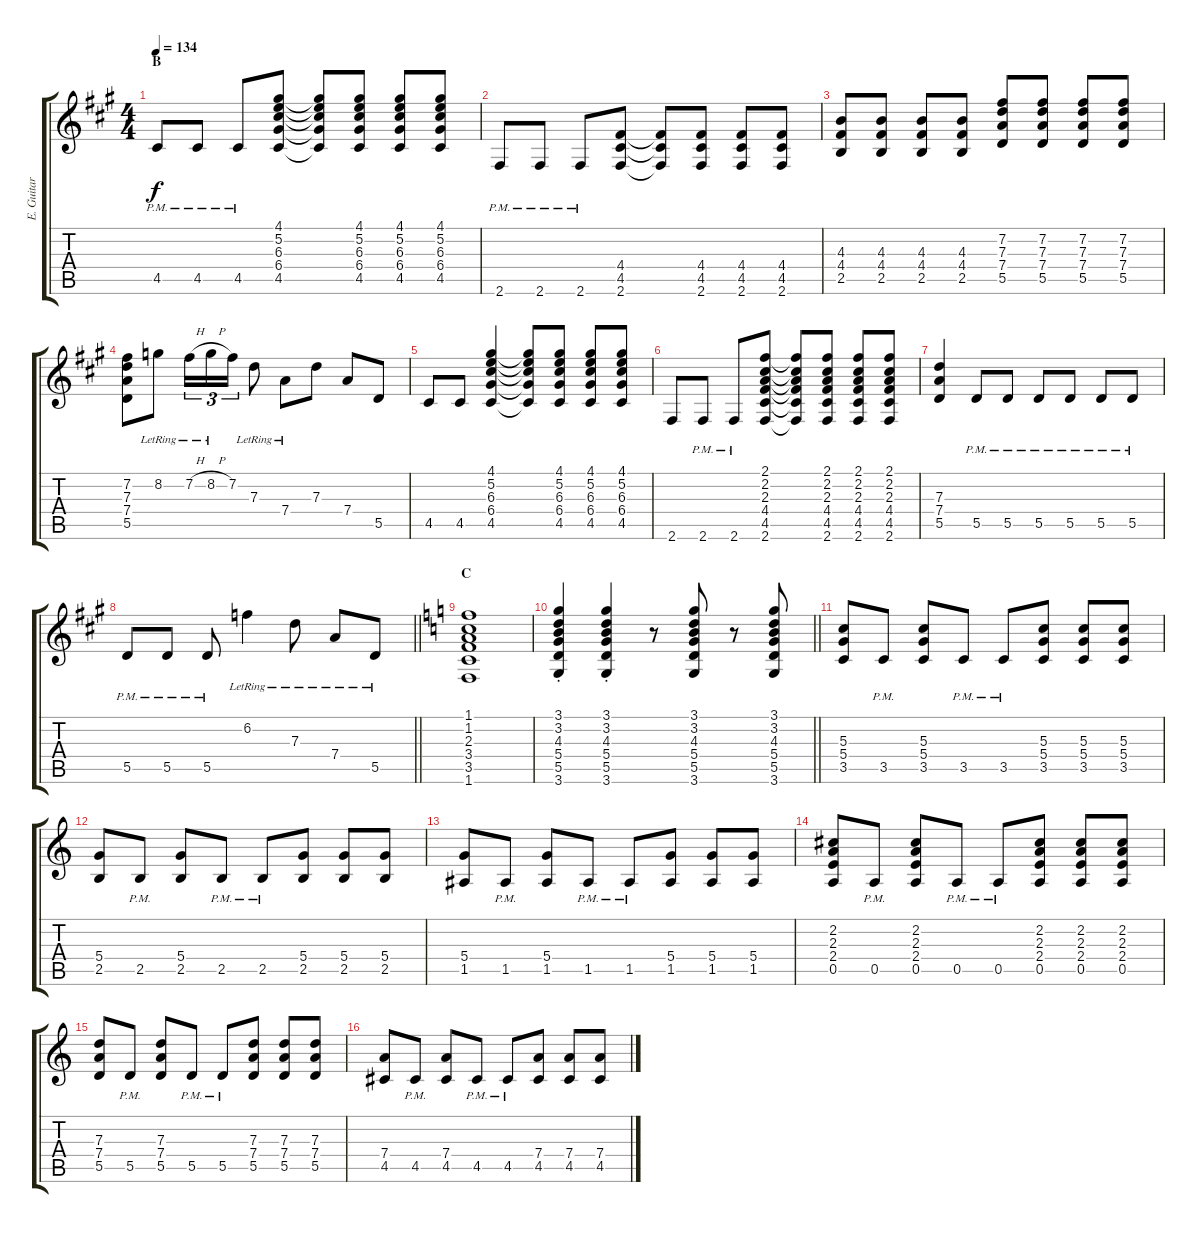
\track ("E. Guitar" "E. Guitar") {instrument overdrivenguitar}
\staff {score tabs}
\tuning (E4 B3 G3 D3 A2 E2) {hide}
\ts (4 4)
\section ("" "B")
\tempo 134
\clef g2
\ks a
4.5{pm}.8{dy f} 4.5{pm}.8 4.5{pm}.8 (4.1 5.2 6.3 6.4 4.5).8 (4.1{t} 5.2{t} 6.3{t} 6.4{t} 4.5{t}).8 (4.1 5.2 6.3 6.4 4.5).8 (4.1 5.2 6.3 6.4 4.5).8 (4.1 5.2 6.3 6.4 4.5).8 |
2.6{pm}.8 2.6{pm}.8 2.6{pm}.8 (4.4 4.5 2.6).8 (4.4{t} 4.5{t} 2.6{t}).8 (4.4 4.5 2.6).8 (4.4 4.5 2.6).8 (4.4 4.5 2.6).8 |
(4.3 4.4 2.5).8 (4.3 4.4 2.5).8 (4.3 4.4 2.5).8 (4.3 4.4 2.5).8 (7.2 7.3 7.4 5.5).8 (7.2 7.3 7.4 5.5).8 (7.2 7.3 7.4 5.5).8 (7.2 7.3 7.4 5.5).8 |
(7.2 7.3 7.4 5.5).8 8.2{lr}.8 7.2{h lr}.16{tu (3 2)} 8.2{h lr}.16{tu (3 2)} 7.2.16{tu (3 2)} 7.3{lr}.8 7.4{lr}.8 7.3.8 7.4.8 5.5.8 |
4.5.8 4.5.8 (4.1 5.2 6.3 6.4 4.5).4 (4.1{t} 5.2{t} 6.3{t} 6.4{t} 4.5{t}).8 (4.1 5.2 6.3 6.4 4.5).8 (4.1 5.2 6.3 6.4 4.5).8 (4.1 5.2 6.3 6.4 4.5).8 |
2.6.8 2.6{pm}.8 2.6{pm}.8 (2.1 2.2 2.3 4.4 4.5 2.6).8 (2.1{t} 2.2{t} 2.3{t} 4.4{t} 4.5{t} 2.6{t}).8 (2.1 2.2 2.3 4.4 4.5 2.6).8 (2.1 2.2 2.3 4.4 4.5 2.6).8 (2.1 2.2 2.3 4.4 4.5 2.6).8 |
(7.3 7.4 5.5).4 5.5{pm}.8 5.5{pm}.8 5.5{pm}.8 5.5{pm}.8 5.5{pm}.8 5.5{pm}.8 |
\barLineRight lightlight
5.5{pm}.8 5.5{pm}.8 5.5{pm}.8 6.2{lr}.4 7.3{lr}.8 7.4{lr}.8 5.5{lr}.8 |
\section ("" "C")
\ks c
(1.1 1.2 2.3 3.4 3.5 1.6).1 |
\barLineRight lightlight
(3.1{st} 3.2{st} 4.3{st} 5.4{st} 5.5{st} 3.6{st}).4 (3.1{st} 3.2{st} 4.3{st} 5.4{st} 5.5{st} 3.6{st}).4 r.8 (3.1 3.2 4.3 5.4 5.5 3.6).8 r.8 (3.1 3.2 4.3 5.4 5.5 3.6).8 |
(5.3 5.4 3.5).8 3.5{pm}.8 (5.3 5.4 3.5).8 3.5{pm}.8 3.5{pm}.8 (5.3 5.4 3.5).8 (5.3 5.4 3.5).8 (5.3 5.4 3.5).8 |
(5.4 2.5).8 2.5{pm}.8 (5.4 2.5).8 2.5{pm}.8 2.5{pm}.8 (5.4 2.5).8 (5.4 2.5).8 (5.4 2.5).8 |
(5.4 1.5).8 1.5{pm}.8 (5.4 1.5).8 1.5{pm}.8 1.5{pm}.8 (5.4 1.5).8 (5.4 1.5).8 (5.4 1.5).8 |
(2.2 2.3 2.4 0.5).8 0.5{pm}.8 (2.2 2.3 2.4 0.5).8 0.5{pm}.8 0.5{pm}.8 (2.2 2.3 2.4 0.5).8 (2.2 2.3 2.4 0.5).8 (2.2 2.3 2.4 0.5).8 |
(7.3 7.4 5.5).8 5.5{pm}.8 (7.3 7.4 5.5).8 5.5{pm}.8 5.5{pm}.8 (7.3 7.4 5.5).8 (7.3 7.4 5.5).8 (7.3 7.4 5.5).8 |
(7.4 4.5).8 4.5{pm}.8 (7.4 4.5).8 4.5{pm}.8 4.5{pm}.8 (7.4 4.5).8 (7.4 4.5).8 (7.4 4.5).8
